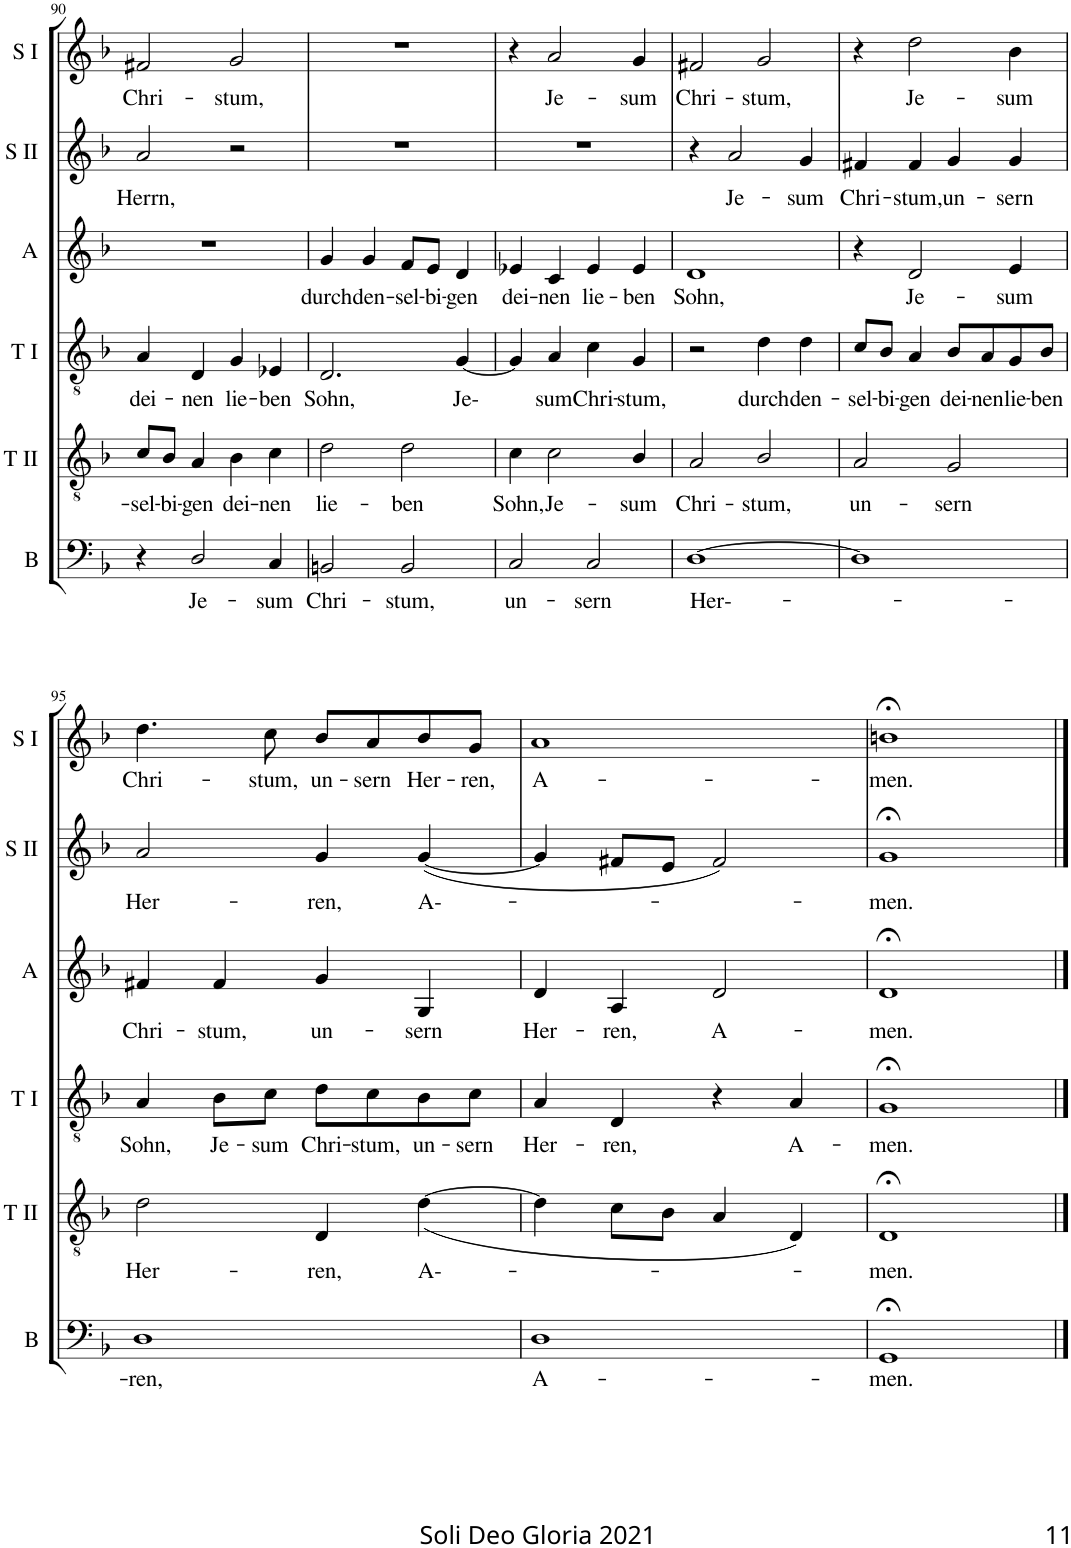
**kern	**text	**kern	**text	**kern	**text	**kern	**text	**kern	**text	**kern	**text
*part6	*part6	*part5	*part5	*part4	*part4	*part3	*part3	*part2	*part2	*part1	*part1
*staff6	*staff6	*staff5	*staff5	*staff4	*staff4	*staff3	*staff3	*staff2	*staff2	*staff1	*staff1
*I"Bass	*	*I"Tenor II	*	*I"Tenor I	*	*I"Alto	*	*I"Soprano II	*	*I"Soprano I	*
*I'B	*	*I'T II	*	*I'T I	*	*I'A	*	*I'S II	*	*I'S I	*
!!LO:PB:g=z
*clefF4	*	*clefGv2	*	*clefGv2	*	*clefG2	*	*clefG2	*	*clefG2	*
*k[b-]	*	*k[b-]	*	*k[b-]	*	*k[b-]	*	*k[b-]	*	*k[b-]	*
*F:	*	*F:	*	*F:	*	*F:	*	*F:	*	*F:	*
*M2/2	*	*M2/2	*	*M2/2	*	*M2/2	*	*M2/2	*	*M2/2	*
*met(c|)	*	*met(c|)	*	*met(c|)	*	*met(c|)	*	*met(c|)	*	*met(c|)	*
=90	=90	=90	=90	=90	=90	=90	=90	=90	=90	=90	=90
!	!	!	!LO:LY:b	!	!LO:LY:b	!	!	!	!LO:LY:b	!	!LO:LY:b
4r	.	8c/L	-sel-	4A/	dei-	1r	.	2a/	Herrn,	2f#X/	Chri-
!	!	!	!LO:LY:b	!	!	!	!	!	!	!	!
.	.	8B-/J	-bi-	.	.	.	.	.	.	.	.
!	!LO:LY:b	!	!LO:LY:b	!	!LO:LY:b	!	!	!	!	!	!
2D/	Je-	4A/	-gen	4D/	-nen	.	.	.	.	.	.
!	!	!	!LO:LY:b	!	!LO:LY:b	!	!	!	!	!	!LO:LY:b
.	.	4B-\	dei-	4G/	lie-	.	.	2r	.	2g/	-stum,
!	!LO:LY:b	!	!LO:LY:b	!	!LO:LY:b	!	!	!	!	!	!
4C/	-sum	4c\	-nen	4E-X/	-ben	.	.	.	.	.	.
=91	=91	=91	=91	=91	=91	=91	=91	=91	=91	=91	=91
!	!LO:LY:b	!	!LO:LY:b	!	!LO:LY:b	!	!LO:LY:b	!	!	!	!
2BBn/	Chri-	2d\	lie-	2.D/	Sohn,	4g/	durch	1r	.	1r	.
!	!	!	!	!	!	!	!LO:LY:b	!	!	!	!
.	.	.	.	.	.	4g/	den-	.	.	.	.
!	!LO:LY:b	!	!LO:LY:b	!	!	!	!LO:LY:b	!	!	!	!
2BB/	-stum,	2d\	-ben	.	.	8f/L	-sel-	.	.	.	.
!	!	!	!	!	!	!	!LO:LY:b	!	!	!	!
.	.	.	.	.	.	8e/J	-bi-	.	.	.	.
!	!	!	!	!	!LO:LY:b	!	!LO:LY:b	!	!	!	!
.	.	.	.	[4G/	Je-	4d/	-gen	.	.	.	.
=92	=92	=92	=92	=92	=92	=92	=92	=92	=92	=92	=92
!	!LO:LY:b	!	!LO:LY:b	!	!	!	!LO:LY:b	!	!	!	!
2C/	un-	4c\	Sohn,	4G/]	.	4e-X/	dei-	1r	.	4r	.
!	!	!	!LO:LY:b	!	!LO:LY:b	!	!LO:LY:b	!	!	!	!LO:LY:b
.	.	2c\	Je-	4A/	sum	4c/	-nen	.	.	2a/	Je-
!	!LO:LY:b	!	!	!	!LO:LY:b	!	!LO:LY:b	!	!	!	!
2C/	-sern	.	.	4c\	Chri-	4e-/	lie-	.	.	.	.
!	!	!	!LO:LY:b	!	!LO:LY:b	!	!LO:LY:b	!	!	!	!LO:LY:b
.	.	4B-/	-sum	4G/	-stum,	4e-/	-ben	.	.	4g/	-sum
=93	=93	=93	=93	=93	=93	=93	=93	=93	=93	=93	=93
!	!LO:LY:b	!	!LO:LY:b	!	!	!	!LO:LY:b	!	!	!	!LO:LY:b
[1D	Her--	2A/	Chri-	2r	.	1d	Sohn,	4r	.	2f#X/	Chri-
!	!	!	!	!	!	!	!	!	!LO:LY:b	!	!
.	.	.	.	.	.	.	.	2a/	Je-	.	.
!	!	!	!LO:LY:b	!	!LO:LY:b	!	!	!	!	!	!LO:LY:b
.	.	2B-/	-stum,	4d\	durch	.	.	.	.	2g/	-stum,
!	!	!	!	!	!LO:LY:b	!	!	!	!LO:LY:b	!	!
.	.	.	.	4d\	den-	.	.	4g/	-sum	.	.
=94	=94	=94	=94	=94	=94	=94	=94	=94	=94	=94	=94
!	!	!	!LO:LY:b	!	!LO:LY:b	!	!	!	!LO:LY:b	!	!
1D]	.	2A/	un-	8c/L	-sel-	4r	.	4f#X/	Chri-	4r	.
!	!	!	!	!	!LO:LY:b	!	!	!	!	!	!
.	.	.	.	8B-/J	-bi-	.	.	.	.	.	.
!	!	!	!	!	!LO:LY:b	!	!LO:LY:b	!	!LO:LY:b	!	!LO:LY:b
.	.	.	.	4A/	-gen	2d/	Je-	4f#/	-stum,	2dd\	Je-
!	!	!	!LO:LY:b	!	!LO:LY:b	!	!	!	!LO:LY:b	!	!
.	.	2G/	-sern	8B-/L	dei-	.	.	4g/	un-	.	.
!	!	!	!	!	!LO:LY:b	!	!	!	!	!	!
.	.	.	.	8A/	-nen	.	.	.	.	.	.
!	!	!	!	!	!LO:LY:b	!	!LO:LY:b	!	!LO:LY:b	!	!LO:LY:b
.	.	.	.	8G/	lie-	4e/	-sum	4g/	-sern	4b-\	-sum
!	!	!	!	!	!LO:LY:b	!	!	!	!	!	!
.	.	.	.	8B-/J	-ben	.	.	.	.	.	.
!!LO:LB:g=z
=95	=95	=95	=95	=95	=95	=95	=95	=95	=95	=95	=95
!	!LO:LY:b	!	!LO:LY:b	!	!LO:LY:b	!	!LO:LY:b	!	!LO:LY:b	!	!LO:LY:b
1D	-ren,	2d\	Her-	4A/	Sohn,	4f#X/	Chri-	2a/	Her-	4.dd\	Chri-
!	!	!	!	!	!LO:LY:b	!	!LO:LY:b	!	!	!	!
.	.	.	.	8B-\L	Je-	4f#/	-stum,	.	.	.	.
!	!	!	!	!	!LO:LY:b	!	!	!	!	!	!LO:LY:b
.	.	.	.	8c\J	-sum	.	.	.	.	8cc\	-stum,
!	!	!	!LO:LY:b	!	!LO:LY:b	!	!LO:LY:b	!	!LO:LY:b	!	!LO:LY:b
.	.	4D/	-ren,	8d\L	Chri-	4g/	un-	4g/	-ren,	8b-/L	un-
!	!	!	!	!	!LO:LY:b	!	!	!	!	!	!LO:LY:b
.	.	.	.	8c\	-stum,	.	.	.	.	8a/	-sern
!	!	!	!LO:LY:b	!	!LO:LY:b	!	!LO:LY:b	!	!LO:LY:b	!	!LO:LY:b
.	.	(<[4d\	A--	8B-\	un-	4G/	-sern	(<[4g/	A--	8b-/	Her-
!	!	!	!	!	!LO:LY:b	!	!	!	!	!	!LO:LY:b
.	.	.	.	8c\J	-sern	.	.	.	.	8g/J	-ren,
=96	=96	=96	=96	=96	=96	=96	=96	=96	=96	=96	=96
!	!LO:LY:b	!	!	!	!LO:LY:b	!	!LO:LY:b	!	!	!	!LO:LY:b
1D	A-	4d\]	.	4A/	Her-	4d/	Her-	4g/]	.	1a	A-
!	!	!	!	!	!LO:LY:b	!	!LO:LY:b	!	!	!	!
.	.	8c\L	.	4D/	-ren,	4A/	-ren,	8f#X/L	.	.	.
.	.	8B-\J	.	.	.	.	.	8e/J	.	.	.
!	!	!	!	!	!	!	!LO:LY:b	!	!	!	!
.	.	4A/	.	4r	.	2d/	A-	2f#/)	.	.	.
!	!	!	!	!	!LO:LY:b	!	!	!	!	!	!
.	.	4D/)	.	4A/	A-	.	.	.	.	.	.
=97	=97	=97	=97	=97	=97	=97	=97	=97	=97	=97	=97
!	!LO:LY:b	!	!LO:LY:b	!	!LO:LY:b	!	!LO:LY:b	!	!LO:LY:b	!	!LO:LY:b
1GG;<	-men.	1D;<	-men.	1G;<	-men.	1d;<	-men.	1g;<	-men.	1bn;<	-men.
==	==	==	==	==	==	==	==	==	==	==	==
*-	*-	*-	*-	*-	*-	*-	*-	*-	*-	*-	*-
